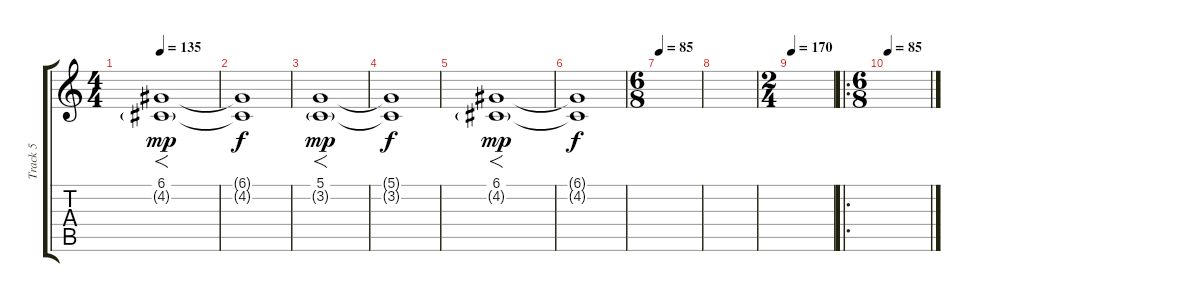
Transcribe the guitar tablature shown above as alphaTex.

\track ("Track 5" "Track 5") {instrument lead3calliope}
\staff {score tabs}
\tuning (D4 A3 F3 C3 G2 C2) {hide}
\ts (4 4)
\tempo 135
\clef g2
\ks c
(6.1 4.2{g}).1{f dy mp} |
(6.1{t} 4.2{t}).1{dy f} |
(5.1 3.2{g}).1{f dy mp} |
(5.1{t} 3.2{t}).1{dy f} |
(6.1 4.2{g}).1{f dy mp} |
(6.1{t} 4.2{t}).1{dy f} |
\ts (6 8)
\tempo 85
|
|
\ts (2 4)
\tempo 170
|
\ro
\ts (6 8)
\tempo 85
